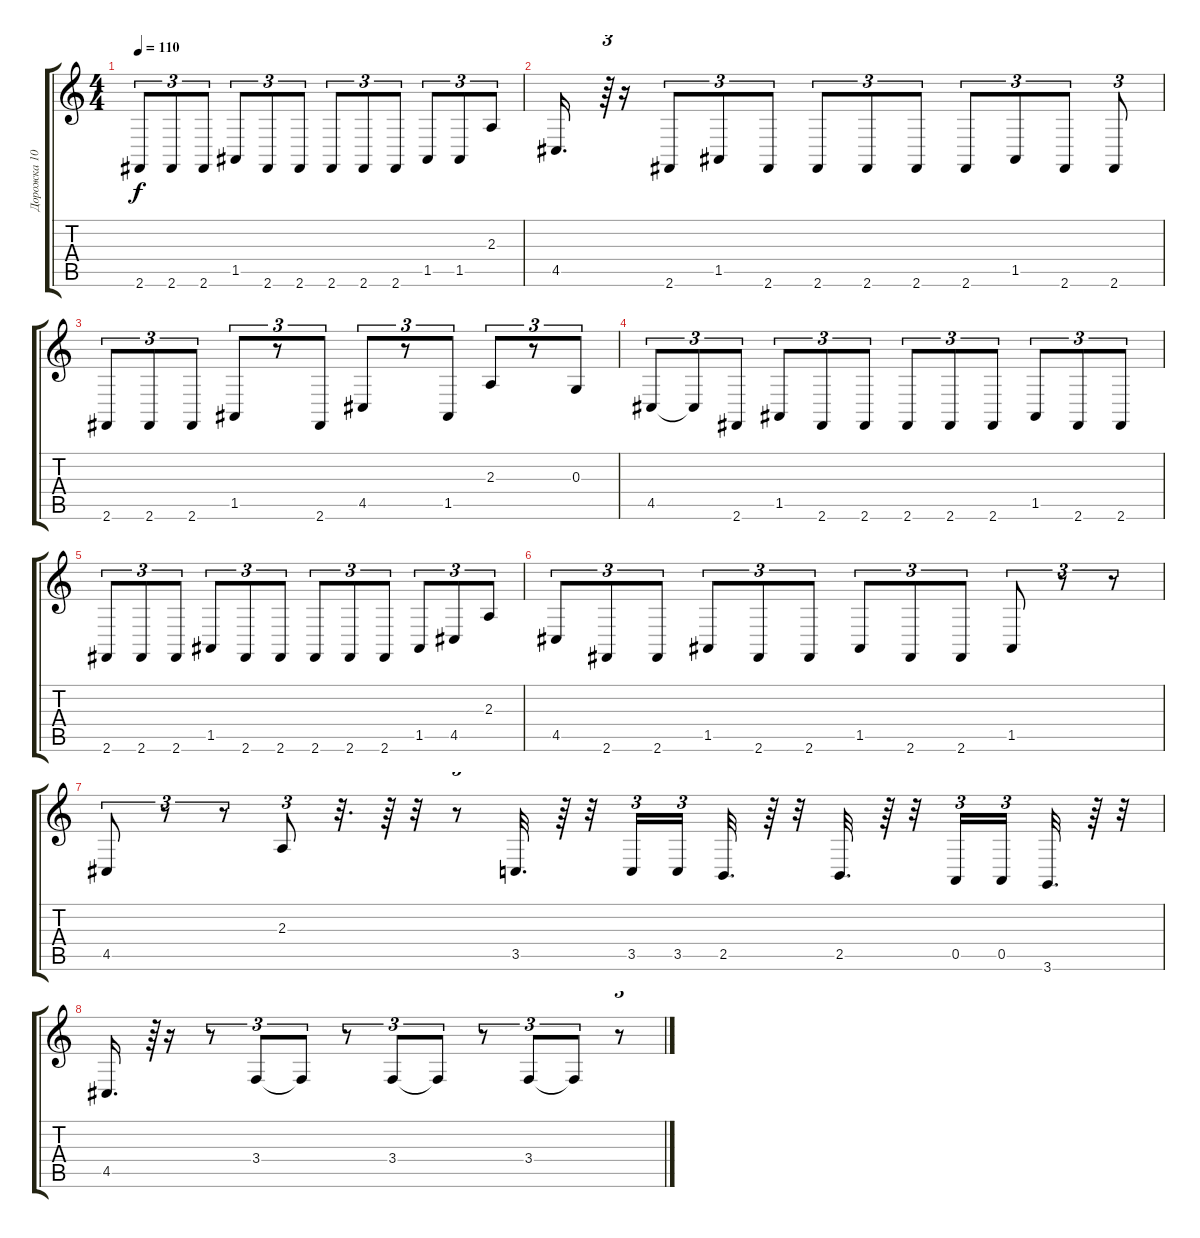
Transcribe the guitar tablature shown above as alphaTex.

\track ("Дорожка 10" "Дорожка 10") {instrument acousticgrandpiano}
\staff {score tabs}
\tuning (E4 B3 G3 D3 A2 E2) {hide}
\ts (4 4)
\tempo 110
\clef g2
\ks c
2.6.8{tu (3 2) dy f} 2.6.8{tu (3 2)} 2.6.8{tu (3 2)} 1.5.8{tu (3 2)} 2.6.8{tu (3 2)} 2.6.8{tu (3 2)} 2.6.8{tu (3 2)} 2.6.8{tu (3 2)} 2.6.8{tu (3 2)} 1.5.8{tu (3 2)} 1.5.8{tu (3 2)} 2.3.8{tu (3 2)} |
4.5.16{d} r.64{tu (3 2)} r.16 2.6.8{tu (3 2)} 1.5.8{tu (3 2)} 2.6.8{tu (3 2)} 2.6.8{tu (3 2)} 2.6.8{tu (3 2)} 2.6.8{tu (3 2)} 2.6.8{tu (3 2)} 1.5.8{tu (3 2)} 2.6.8{tu (3 2)} 2.6.8{tu (3 2)} |
2.6.8{tu (3 2)} 2.6.8{tu (3 2)} 2.6.8{tu (3 2)} 1.5.8{tu (3 2)} r.8{tu (3 2)} 2.6.8{tu (3 2)} 4.5.8{tu (3 2)} r.8{tu (3 2)} 1.5.8{tu (3 2)} 2.3.8{tu (3 2)} r.8{tu (3 2)} 0.3.8{tu (3 2)} |
4.5.8{tu (3 2)} 4.5{t}.8{tu (3 2)} 2.6.8{tu (3 2)} 1.5.8{tu (3 2)} 2.6.8{tu (3 2)} 2.6.8{tu (3 2)} 2.6.8{tu (3 2)} 2.6.8{tu (3 2)} 2.6.8{tu (3 2)} 1.5.8{tu (3 2)} 2.6.8{tu (3 2)} 2.6.8{tu (3 2)} |
2.6.8{tu (3 2)} 2.6.8{tu (3 2)} 2.6.8{tu (3 2)} 1.5.8{tu (3 2)} 2.6.8{tu (3 2)} 2.6.8{tu (3 2)} 2.6.8{tu (3 2)} 2.6.8{tu (3 2)} 2.6.8{tu (3 2)} 1.5.8{tu (3 2)} 4.5.8{tu (3 2)} 2.3.8{tu (3 2)} |
4.5.8{tu (3 2)} 2.6.8{tu (3 2)} 2.6.8{tu (3 2)} 1.5.8{tu (3 2)} 2.6.8{tu (3 2)} 2.6.8{tu (3 2)} 1.5.8{tu (3 2)} 2.6.8{tu (3 2)} 2.6.8{tu (3 2)} 1.5.8{tu (3 2)} r.8{tu (3 2)} r.8{tu (3 2)} |
4.5.8{tu (3 2)} r.8{tu (3 2)} r.8{tu (3 2)} 2.3.8{tu (3 2)} r.32{d} r.64 r.32 r.8{tu (3 2)} 3.5.32{d} r.64 r.32 3.5.16{tu (3 2)} 3.5.16{tu (3 2) beam splitsecondary} 2.5.32{d} r.64 r.32 2.5.32{d} r.64 r.32 0.5.16{tu (3 2)} 0.5.16{tu (3 2) beam splitsecondary} 3.6.32{d} r.64 r.32 |
4.5.16{d} r.64{tu (3 2)} r.16 r.8{tu (3 2)} 3.4.8{tu (3 2)} 3.4{t}.8{tu (3 2)} r.8{tu (3 2)} 3.4.8{tu (3 2)} 3.4{t}.8{tu (3 2)} r.8{tu (3 2)} 3.4.8{tu (3 2)} 3.4{t}.8{tu (3 2)} r.8{tu (3 2)}
